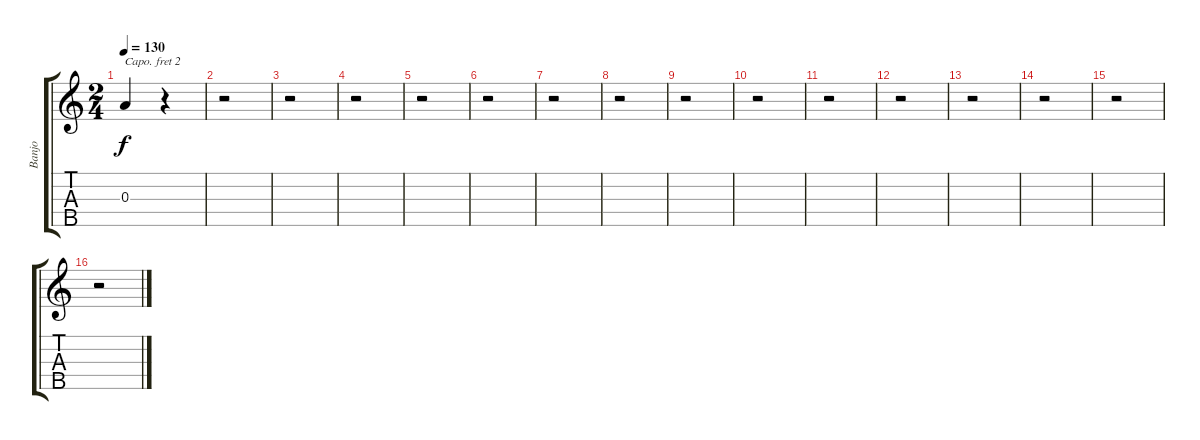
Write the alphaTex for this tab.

\track ("Banjo" "Banjo") {instrument banjo}
\staff {score tabs}
\capo 2
\tuning (D4 B3 G3 D3 G4) {hide}
\displaytranspose 12
\ts (2 4)
\tempo 130
\clef g2
\ks c
0.3.4{dy f} r.4 |
r.2 |
r.2 |
r.2 |
r.2 |
r.2 |
r.2 |
r.2 |
r.2 |
r.2 |
r.2 |
r.2 |
r.2 |
r.2 |
r.2 |
r.2
